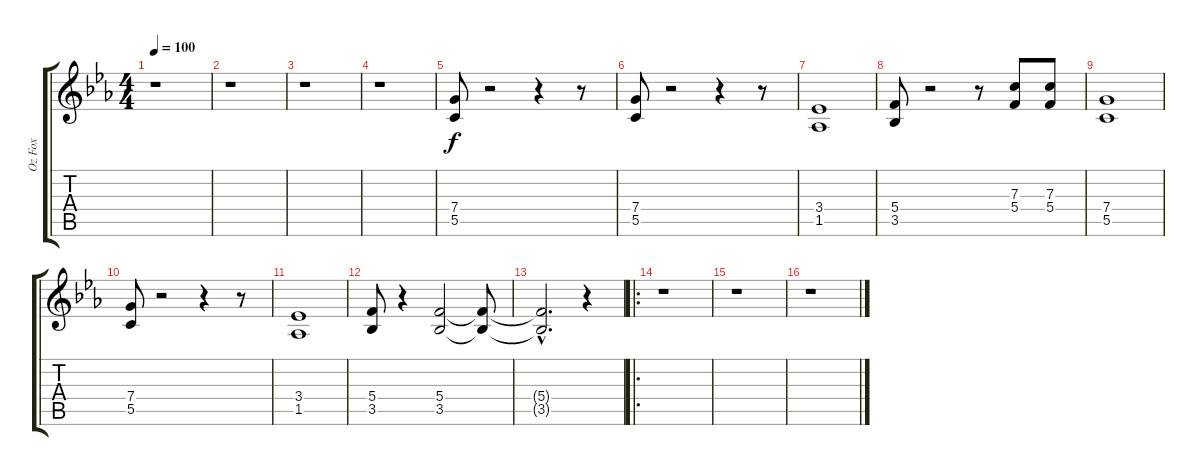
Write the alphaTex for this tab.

\track ("Oz Fox" "Oz Fox") {instrument distortionguitar}
\staff {score tabs}
\tuning (D4 A3 F3 C3 G2 D2) {hide}
\ts (4 4)
\tempo 100
\clef g2
\ks cminor
r.1{dy f instrument distortionguitar} |
r.1 |
r.1 |
r.1 |
(7.4 5.5).8 r.2 r.4 r.8 |
(7.4 5.5).8 r.2 r.4 r.8 |
(3.4 1.5).1 |
(5.4 3.5).8 r.2 r.8 (7.3 5.4).8 (7.3 5.4).8 |
(7.4 5.5).1 |
(7.4 5.5).8 r.2 r.4 r.8 |
(3.4 1.5).1 |
(5.4 3.5).8 r.4 (5.4 3.5).2 (5.4{t} 3.5{t}).8 |
(5.4{hac t} 3.5{hac t}).2{d} r.4 |
\ro
r.1 |
r.1 |
r.1
